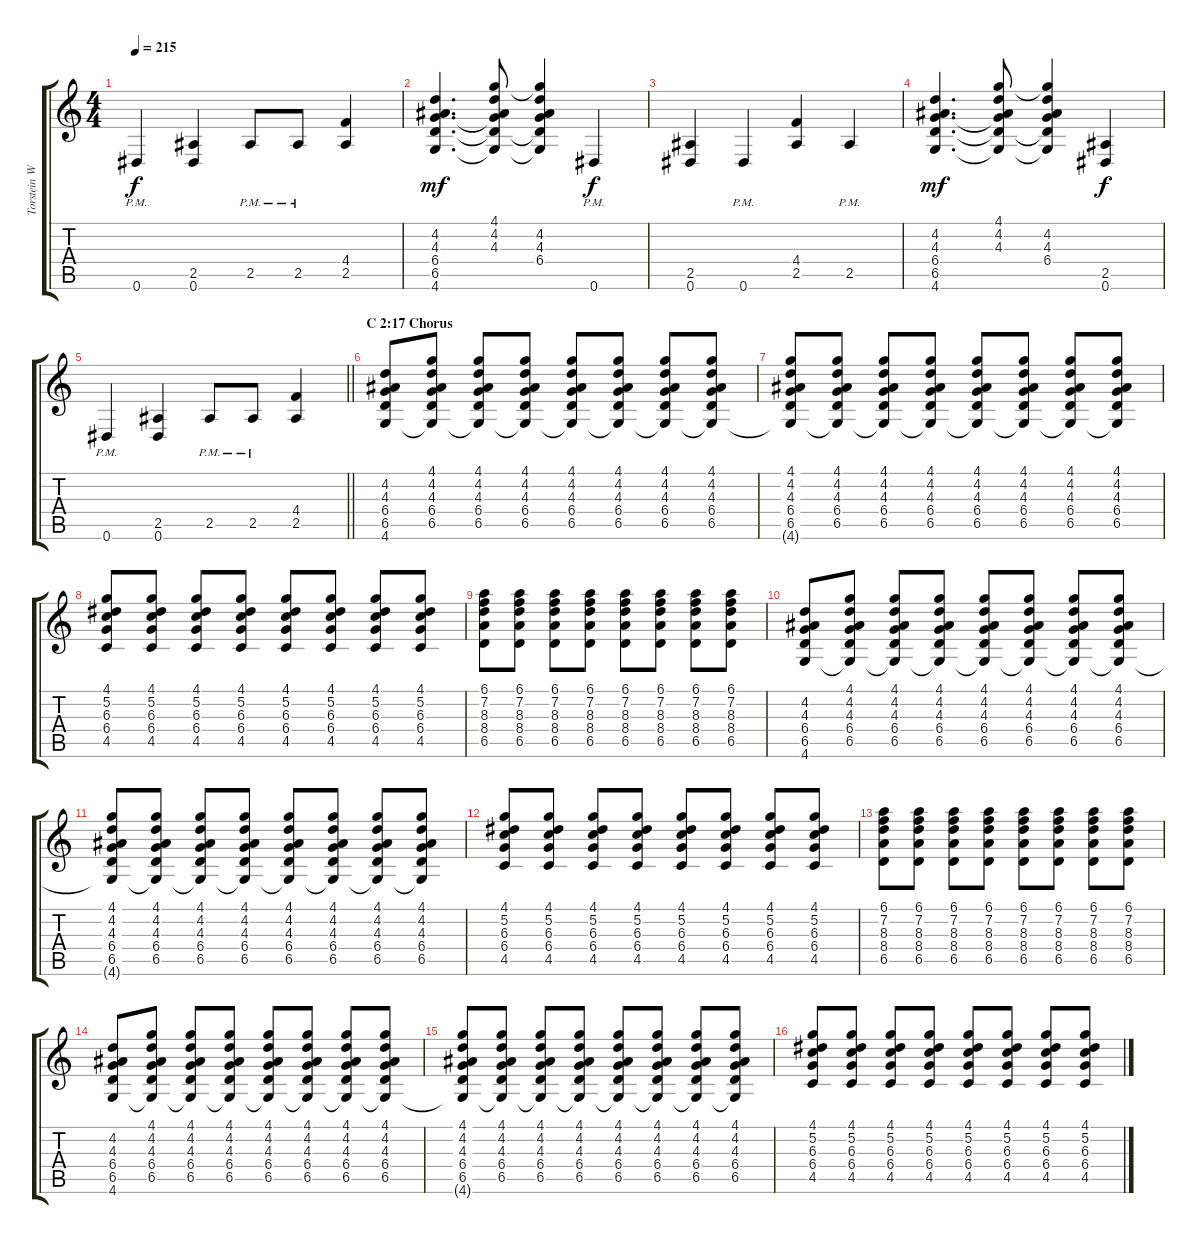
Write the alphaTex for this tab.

\track ("Torstein Wickberg (Rhythm Guitar)" "Torstein W") {instrument electricguitarclean}
\staff {score tabs}
\tuning (Eb4 Bb3 Gb3 Db3 Ab2 Eb2) {hide}
\ts (4 4)
\tempo 215
\clef g2
\ks c
0.6{pm}.4{dy f} (2.5 0.6).4 2.5{pm}.8 2.5{pm}.8 (4.4 2.5).4 |
(4.2 4.3 6.4 6.5 4.6).4{d dy mf} (4.1 4.2 4.3 6.4{t} 6.5{t} 4.6{t}).8 (4.1{t} 4.2 4.3 6.4 6.5{t} 4.6{t}).4 0.6{pm}.4{dy f} |
(2.5 0.6).4 0.6{pm}.4 (4.4 2.5).4 2.5{pm}.4 |
(4.2 4.3 6.4 6.5 4.6).4{d dy mf} (4.1 4.2 4.3 6.4{t} 6.5{t} 4.6{t}).8 (4.1{t} 4.2 4.3 6.4 6.5{t} 4.6{t}).4 (2.5 0.6).4{dy f} |
\barLineRight lightlight
0.6{pm}.4 (2.5 0.6).4 2.5{pm}.8 2.5{pm}.8 (4.4 2.5).4 |
\section ("" "C 2:17 Chorus")
(4.2 4.3 6.4 6.5 4.6).8 (4.1 4.2 4.3 6.4 6.5 4.6{t}).8 (4.1 4.2 4.3 6.4 6.5 4.6{t}).8 (4.1 4.2 4.3 6.4 6.5 4.6{t}).8 (4.1 4.2 4.3 6.4 6.5 4.6{t}).8 (4.1 4.2 4.3 6.4 6.5 4.6{t}).8 (4.1 4.2 4.3 6.4 6.5 4.6{t}).8 (4.1 4.2 4.3 6.4 6.5 4.6{t}).8 |
(4.1 4.2 4.3 6.4 6.5 4.6{t}).8 (4.1 4.2 4.3 6.4 6.5 4.6{t}).8 (4.1 4.2 4.3 6.4 6.5 4.6{t}).8 (4.1 4.2 4.3 6.4 6.5 4.6{t}).8 (4.1 4.2 4.3 6.4 6.5 4.6{t}).8 (4.1 4.2 4.3 6.4 6.5 4.6{t}).8 (4.1 4.2 4.3 6.4 6.5 4.6{t}).8 (4.1 4.2 4.3 6.4 6.5 4.6{t}).8 |
(4.1 5.2 6.3 6.4 4.5).8 (4.1 5.2 6.3 6.4 4.5).8 (4.1 5.2 6.3 6.4 4.5).8 (4.1 5.2 6.3 6.4 4.5).8 (4.1 5.2 6.3 6.4 4.5).8 (4.1 5.2 6.3 6.4 4.5).8 (4.1 5.2 6.3 6.4 4.5).8 (4.1 5.2 6.3 6.4 4.5).8 |
(6.1 7.2 8.3 8.4 6.5).8 (6.1 7.2 8.3 8.4 6.5).8 (6.1 7.2 8.3 8.4 6.5).8 (6.1 7.2 8.3 8.4 6.5).8 (6.1 7.2 8.3 8.4 6.5).8 (6.1 7.2 8.3 8.4 6.5).8 (6.1 7.2 8.3 8.4 6.5).8 (6.1 7.2 8.3 8.4 6.5).8 |
(4.2 4.3 6.4 6.5 4.6).8 (4.1 4.2 4.3 6.4 6.5 4.6{t}).8 (4.1 4.2 4.3 6.4 6.5 4.6{t}).8 (4.1 4.2 4.3 6.4 6.5 4.6{t}).8 (4.1 4.2 4.3 6.4 6.5 4.6{t}).8 (4.1 4.2 4.3 6.4 6.5 4.6{t}).8 (4.1 4.2 4.3 6.4 6.5 4.6{t}).8 (4.1 4.2 4.3 6.4 6.5 4.6{t}).8 |
(4.1 4.2 4.3 6.4 6.5 4.6{t}).8 (4.1 4.2 4.3 6.4 6.5 4.6{t}).8 (4.1 4.2 4.3 6.4 6.5 4.6{t}).8 (4.1 4.2 4.3 6.4 6.5 4.6{t}).8 (4.1 4.2 4.3 6.4 6.5 4.6{t}).8 (4.1 4.2 4.3 6.4 6.5 4.6{t}).8 (4.1 4.2 4.3 6.4 6.5 4.6{t}).8 (4.1 4.2 4.3 6.4 6.5 4.6{t}).8 |
(4.1 5.2 6.3 6.4 4.5).8 (4.1 5.2 6.3 6.4 4.5).8 (4.1 5.2 6.3 6.4 4.5).8 (4.1 5.2 6.3 6.4 4.5).8 (4.1 5.2 6.3 6.4 4.5).8 (4.1 5.2 6.3 6.4 4.5).8 (4.1 5.2 6.3 6.4 4.5).8 (4.1 5.2 6.3 6.4 4.5).8 |
(6.1 7.2 8.3 8.4 6.5).8 (6.1 7.2 8.3 8.4 6.5).8 (6.1 7.2 8.3 8.4 6.5).8 (6.1 7.2 8.3 8.4 6.5).8 (6.1 7.2 8.3 8.4 6.5).8 (6.1 7.2 8.3 8.4 6.5).8 (6.1 7.2 8.3 8.4 6.5).8 (6.1 7.2 8.3 8.4 6.5).8 |
(4.2 4.3 6.4 6.5 4.6).8 (4.1 4.2 4.3 6.4 6.5 4.6{t}).8 (4.1 4.2 4.3 6.4 6.5 4.6{t}).8 (4.1 4.2 4.3 6.4 6.5 4.6{t}).8 (4.1 4.2 4.3 6.4 6.5 4.6{t}).8 (4.1 4.2 4.3 6.4 6.5 4.6{t}).8 (4.1 4.2 4.3 6.4 6.5 4.6{t}).8 (4.1 4.2 4.3 6.4 6.5 4.6{t}).8 |
(4.1 4.2 4.3 6.4 6.5 4.6{t}).8 (4.1 4.2 4.3 6.4 6.5 4.6{t}).8 (4.1 4.2 4.3 6.4 6.5 4.6{t}).8 (4.1 4.2 4.3 6.4 6.5 4.6{t}).8 (4.1 4.2 4.3 6.4 6.5 4.6{t}).8 (4.1 4.2 4.3 6.4 6.5 4.6{t}).8 (4.1 4.2 4.3 6.4 6.5 4.6{t}).8 (4.1 4.2 4.3 6.4 6.5 4.6{t}).8 |
(4.1 5.2 6.3 6.4 4.5).8 (4.1 5.2 6.3 6.4 4.5).8 (4.1 5.2 6.3 6.4 4.5).8 (4.1 5.2 6.3 6.4 4.5).8 (4.1 5.2 6.3 6.4 4.5).8 (4.1 5.2 6.3 6.4 4.5).8 (4.1 5.2 6.3 6.4 4.5).8 (4.1 5.2 6.3 6.4 4.5).8
